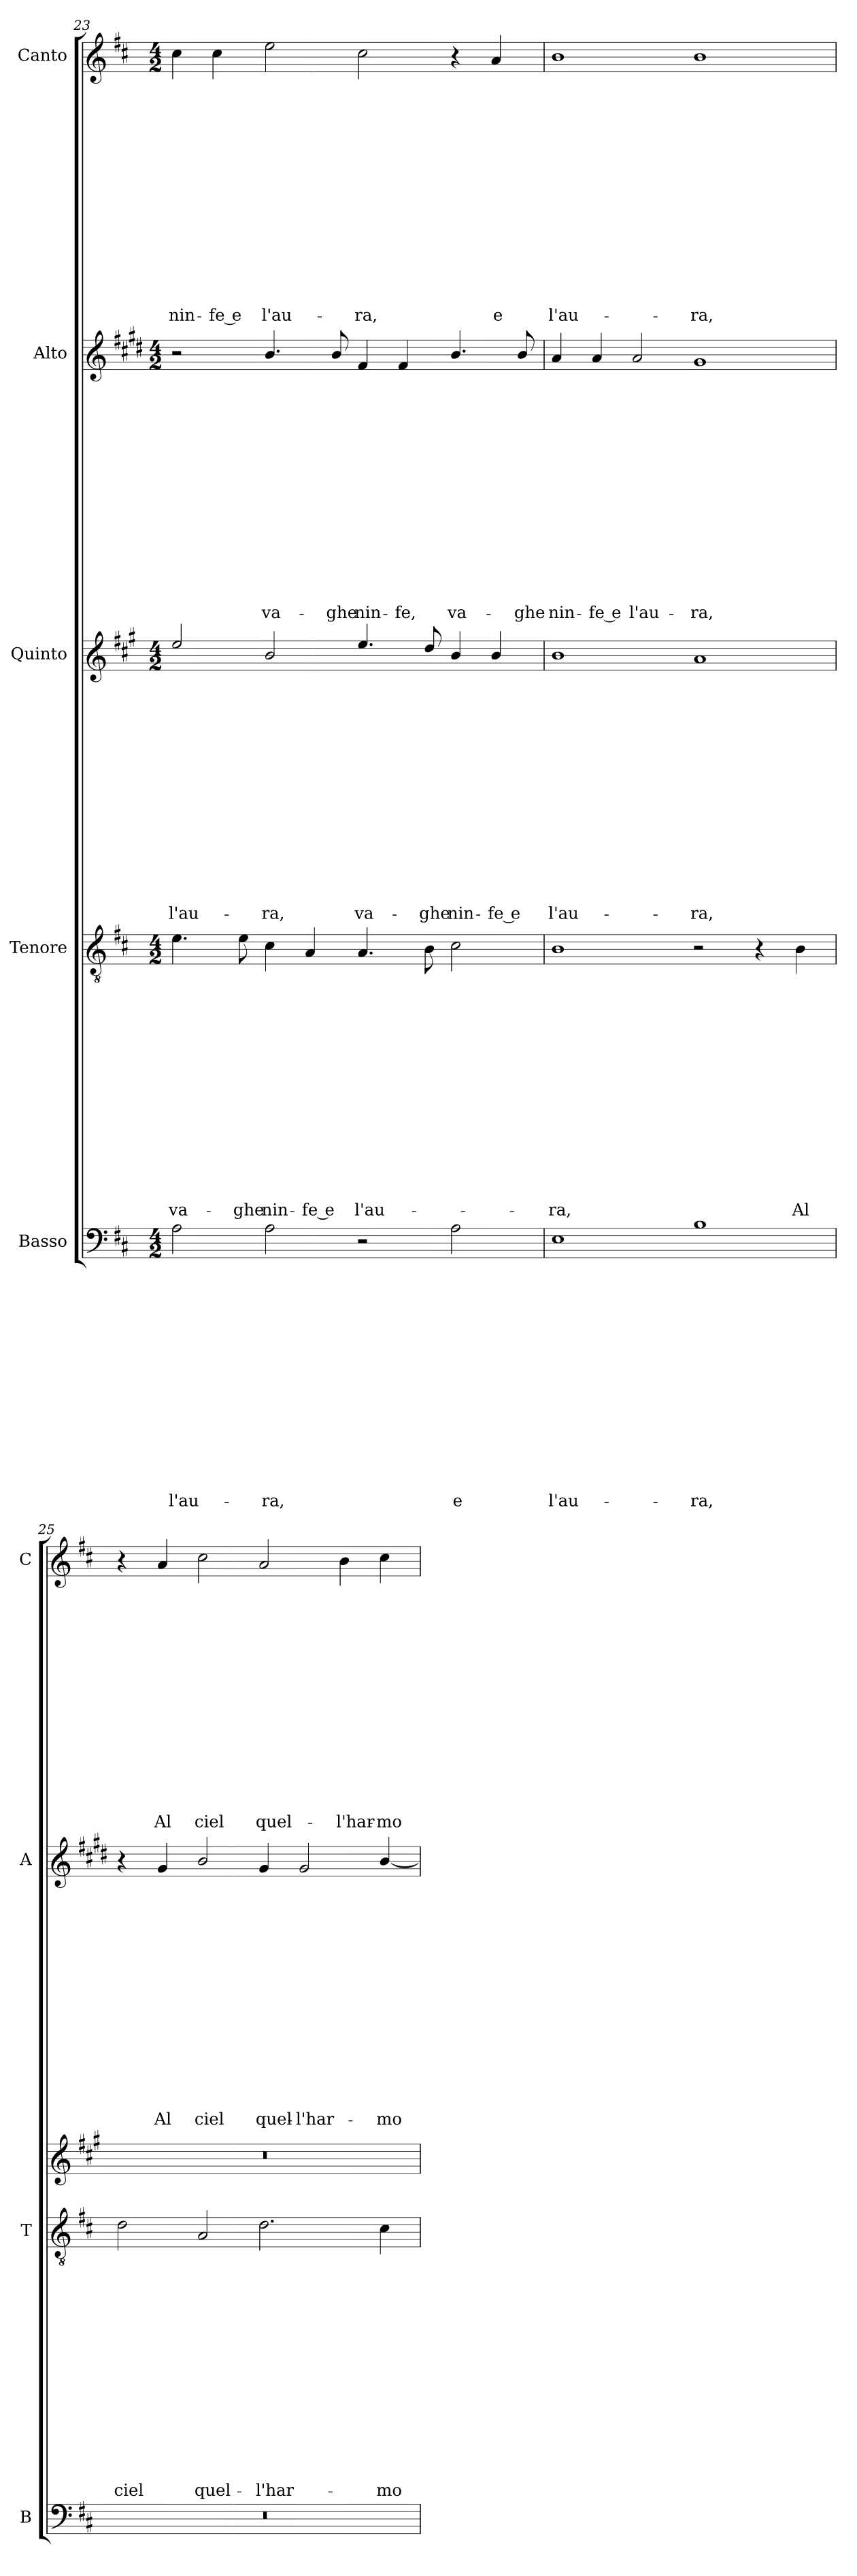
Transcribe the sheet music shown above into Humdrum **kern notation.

**kern	**text	**text	**text	**text	**text	**text	**text	**text	**text	**text	**text	**text	**text	**text	**text	**kern	**text	**text	**text	**text	**text	**text	**text	**text	**text	**text	**text	**text	**text	**text	**text	**kern	**text	**text	**text	**text	**text	**text	**text	**text	**text	**text	**text	**text	**text	**text	**text	**kern	**text	**text	**text	**text	**text	**text	**text	**text	**text	**text	**text	**text	**text	**text	**text	**kern	**text	**text	**text	**text	**text	**text	**text	**text	**text	**text	**text	**text	**text	**text	**text
*part5	*part5	*part5	*part5	*part5	*part5	*part5	*part5	*part5	*part5	*part5	*part5	*part5	*part5	*part5	*part5	*part4	*part4	*part4	*part4	*part4	*part4	*part4	*part4	*part4	*part4	*part4	*part4	*part4	*part4	*part4	*part4	*part3	*part3	*part3	*part3	*part3	*part3	*part3	*part3	*part3	*part3	*part3	*part3	*part3	*part3	*part3	*part3	*part2	*part2	*part2	*part2	*part2	*part2	*part2	*part2	*part2	*part2	*part2	*part2	*part2	*part2	*part2	*part2	*part1	*part1	*part1	*part1	*part1	*part1	*part1	*part1	*part1	*part1	*part1	*part1	*part1	*part1	*part1	*part1
*staff5	*staff5	*staff5	*staff5	*staff5	*staff5	*staff5	*staff5	*staff5	*staff5	*staff5	*staff5	*staff5	*staff5	*staff5	*staff5	*staff4	*staff4	*staff4	*staff4	*staff4	*staff4	*staff4	*staff4	*staff4	*staff4	*staff4	*staff4	*staff4	*staff4	*staff4	*staff4	*staff3	*staff3	*staff3	*staff3	*staff3	*staff3	*staff3	*staff3	*staff3	*staff3	*staff3	*staff3	*staff3	*staff3	*staff3	*staff3	*staff2	*staff2	*staff2	*staff2	*staff2	*staff2	*staff2	*staff2	*staff2	*staff2	*staff2	*staff2	*staff2	*staff2	*staff2	*staff2	*staff1	*staff1	*staff1	*staff1	*staff1	*staff1	*staff1	*staff1	*staff1	*staff1	*staff1	*staff1	*staff1	*staff1	*staff1	*staff1
*I"Basso	*	*	*	*	*	*	*	*	*	*	*	*	*	*	*	*I"Tenore	*	*	*	*	*	*	*	*	*	*	*	*	*	*	*	*I"Quinto	*	*	*	*	*	*	*	*	*	*	*	*	*	*	*	*I"Alto	*	*	*	*	*	*	*	*	*	*	*	*	*	*	*	*I"Canto	*	*	*	*	*	*	*	*	*	*	*	*	*	*	*
*I'B	*	*	*	*	*	*	*	*	*	*	*	*	*	*	*	*I'T	*	*	*	*	*	*	*	*	*	*	*	*	*	*	*	*	*	*	*	*	*	*	*	*	*	*	*	*	*	*	*	*I'A	*	*	*	*	*	*	*	*	*	*	*	*	*	*	*	*I'C	*	*	*	*	*	*	*	*	*	*	*	*	*	*	*
!!LO:LB:g=z
*clefF4	*	*	*	*	*	*	*	*	*	*	*	*	*	*	*	*clefGv2	*	*	*	*	*	*	*	*	*	*	*	*	*	*	*	*clefG2	*	*	*	*	*	*	*	*	*	*	*	*	*	*	*	*clefG2	*	*	*	*	*	*	*	*	*	*	*	*	*	*	*	*clefG2	*	*	*	*	*	*	*	*	*	*	*	*	*	*	*
*	*	*	*	*	*	*	*	*	*	*	*	*	*	*	*	*	*	*	*	*	*	*	*	*	*	*	*	*	*	*	*	*ITrd4c7	*	*	*	*	*	*	*	*	*	*	*	*	*	*	*	*ITrd1c2	*	*	*	*	*	*	*	*	*	*	*	*	*	*	*	*	*	*	*	*	*	*	*	*	*	*	*	*	*	*	*
*k[f#c#]	*	*	*	*	*	*	*	*	*	*	*	*	*	*	*	*k[f#c#]	*	*	*	*	*	*	*	*	*	*	*	*	*	*	*	*k[f#c#]	*	*	*	*	*	*	*	*	*	*	*	*	*	*	*	*k[f#c#]	*	*	*	*	*	*	*	*	*	*	*	*	*	*	*	*k[f#c#]	*	*	*	*	*	*	*	*	*	*	*	*	*	*	*
*D:	*	*	*	*	*	*	*	*	*	*	*	*	*	*	*	*D:	*	*	*	*	*	*	*	*	*	*	*	*	*	*	*	*D:	*	*	*	*	*	*	*	*	*	*	*	*	*	*	*	*D:	*	*	*	*	*	*	*	*	*	*	*	*	*	*	*	*D:	*	*	*	*	*	*	*	*	*	*	*	*	*	*	*
*M4/2	*	*	*	*	*	*	*	*	*	*	*	*	*	*	*	*M4/2	*	*	*	*	*	*	*	*	*	*	*	*	*	*	*	*M4/2	*	*	*	*	*	*	*	*	*	*	*	*	*	*	*	*M4/2	*	*	*	*	*	*	*	*	*	*	*	*	*	*	*	*M4/2	*	*	*	*	*	*	*	*	*	*	*	*	*	*	*
=23	=23	=23	=23	=23	=23	=23	=23	=23	=23	=23	=23	=23	=23	=23	=23	=23	=23	=23	=23	=23	=23	=23	=23	=23	=23	=23	=23	=23	=23	=23	=23	=23	=23	=23	=23	=23	=23	=23	=23	=23	=23	=23	=23	=23	=23	=23	=23	=23	=23	=23	=23	=23	=23	=23	=23	=23	=23	=23	=23	=23	=23	=23	=23	=23	=23	=23	=23	=23	=23	=23	=23	=23	=23	=23	=23	=23	=23	=23	=23
!	!	!	!	!	!	!	!	!	!	!	!	!	!	!	!LO:LY:b	!	!	!	!	!	!	!	!	!	!	!	!	!	!	!	!LO:LY:b	!	!	!	!	!	!	!	!	!	!	!	!	!	!	!	!LO:LY:b	!	!	!	!	!	!	!	!	!	!	!	!	!	!	!	!	!	!	!	!	!	!	!	!	!	!	!	!	!	!	!	!LO:LY:b
2A\	.	.	.	.	.	.	.	.	.	.	.	.	.	.	l'au-	4.e\	.	.	.	.	.	.	.	.	.	.	.	.	.	.	va-	2a/	.	.	.	.	.	.	.	.	.	.	.	.	.	.	l'au-	2r	.	.	.	.	.	.	.	.	.	.	.	.	.	.	.	4cc#\	.	.	.	.	.	.	.	.	.	.	.	.	.	.	nin-
!	!	!	!	!	!	!	!	!	!	!	!	!	!	!	!	!	!	!	!	!	!	!	!	!	!	!	!	!	!	!	!	!	!	!	!	!	!	!	!	!	!	!	!	!	!	!	!	!	!	!	!	!	!	!	!	!	!	!	!	!	!	!	!	!	!	!	!	!	!	!	!	!	!	!	!	!	!	!	!LO:LY:b
.	.	.	.	.	.	.	.	.	.	.	.	.	.	.	.	.	.	.	.	.	.	.	.	.	.	.	.	.	.	.	.	.	.	.	.	.	.	.	.	.	.	.	.	.	.	.	.	.	.	.	.	.	.	.	.	.	.	.	.	.	.	.	.	4cc#\	.	.	.	.	.	.	.	.	.	.	.	.	.	.	-fe e
!	!	!	!	!	!	!	!	!	!	!	!	!	!	!	!	!	!	!	!	!	!	!	!	!	!	!	!	!	!	!	!LO:LY:b	!	!	!	!	!	!	!	!	!	!	!	!	!	!	!	!	!	!	!	!	!	!	!	!	!	!	!	!	!	!	!	!	!	!	!	!	!	!	!	!	!	!	!	!	!	!	!	!
.	.	.	.	.	.	.	.	.	.	.	.	.	.	.	.	8e\	.	.	.	.	.	.	.	.	.	.	.	.	.	.	-ghe	.	.	.	.	.	.	.	.	.	.	.	.	.	.	.	.	.	.	.	.	.	.	.	.	.	.	.	.	.	.	.	.	.	.	.	.	.	.	.	.	.	.	.	.	.	.	.	.
!	!	!	!	!	!	!	!	!	!	!	!	!	!	!	!LO:LY:b	!	!	!	!	!	!	!	!	!	!	!	!	!	!	!	!LO:LY:b	!	!	!	!	!	!	!	!	!	!	!	!	!	!	!	!LO:LY:b	!	!	!	!	!	!	!	!	!	!	!	!	!	!	!	!LO:LY:b	!	!	!	!	!	!	!	!	!	!	!	!	!	!	!	!LO:LY:b
2A\	.	.	.	.	.	.	.	.	.	.	.	.	.	.	-ra,	4c#\	.	.	.	.	.	.	.	.	.	.	.	.	.	.	nin-	2e/	.	.	.	.	.	.	.	.	.	.	.	.	.	.	-ra,	4.a/	.	.	.	.	.	.	.	.	.	.	.	.	.	.	va-	2ee\	.	.	.	.	.	.	.	.	.	.	.	.	.	.	l'au-
!	!	!	!	!	!	!	!	!	!	!	!	!	!	!	!	!	!	!	!	!	!	!	!	!	!	!	!	!	!	!	!LO:LY:b	!	!	!	!	!	!	!	!	!	!	!	!	!	!	!	!	!	!	!	!	!	!	!	!	!	!	!	!	!	!	!	!	!	!	!	!	!	!	!	!	!	!	!	!	!	!	!	!
.	.	.	.	.	.	.	.	.	.	.	.	.	.	.	.	4A/	.	.	.	.	.	.	.	.	.	.	.	.	.	.	-fe e	.	.	.	.	.	.	.	.	.	.	.	.	.	.	.	.	.	.	.	.	.	.	.	.	.	.	.	.	.	.	.	.	.	.	.	.	.	.	.	.	.	.	.	.	.	.	.	.
!	!	!	!	!	!	!	!	!	!	!	!	!	!	!	!	!	!	!	!	!	!	!	!	!	!	!	!	!	!	!	!	!	!	!	!	!	!	!	!	!	!	!	!	!	!	!	!	!	!	!	!	!	!	!	!	!	!	!	!	!	!	!	!LO:LY:b	!	!	!	!	!	!	!	!	!	!	!	!	!	!	!	!
.	.	.	.	.	.	.	.	.	.	.	.	.	.	.	.	.	.	.	.	.	.	.	.	.	.	.	.	.	.	.	.	.	.	.	.	.	.	.	.	.	.	.	.	.	.	.	.	8a/	.	.	.	.	.	.	.	.	.	.	.	.	.	.	-ghe	.	.	.	.	.	.	.	.	.	.	.	.	.	.	.	.
!	!	!	!	!	!	!	!	!	!	!	!	!	!	!	!	!	!	!	!	!	!	!	!	!	!	!	!	!	!	!	!LO:LY:b	!	!	!	!	!	!	!	!	!	!	!	!	!	!	!	!LO:LY:b	!	!	!	!	!	!	!	!	!	!	!	!	!	!	!	!LO:LY:b	!	!	!	!	!	!	!	!	!	!	!	!	!	!	!	!LO:LY:b
2r	.	.	.	.	.	.	.	.	.	.	.	.	.	.	.	4.A/	.	.	.	.	.	.	.	.	.	.	.	.	.	.	l'au-	4.a/	.	.	.	.	.	.	.	.	.	.	.	.	.	.	va-	4e/	.	.	.	.	.	.	.	.	.	.	.	.	.	.	nin-	2cc#\	.	.	.	.	.	.	.	.	.	.	.	.	.	.	-ra,
!	!	!	!	!	!	!	!	!	!	!	!	!	!	!	!	!	!	!	!	!	!	!	!	!	!	!	!	!	!	!	!	!	!	!	!	!	!	!	!	!	!	!	!	!	!	!	!	!	!	!	!	!	!	!	!	!	!	!	!	!	!	!	!LO:LY:b	!	!	!	!	!	!	!	!	!	!	!	!	!	!	!	!
.	.	.	.	.	.	.	.	.	.	.	.	.	.	.	.	.	.	.	.	.	.	.	.	.	.	.	.	.	.	.	.	.	.	.	.	.	.	.	.	.	.	.	.	.	.	.	.	4e/	.	.	.	.	.	.	.	.	.	.	.	.	.	.	-fe,	.	.	.	.	.	.	.	.	.	.	.	.	.	.	.	.
!	!	!	!	!	!	!	!	!	!	!	!	!	!	!	!	!	!	!	!	!	!	!	!	!	!	!	!	!	!	!	!	!	!	!	!	!	!	!	!	!	!	!	!	!	!	!	!LO:LY:b	!	!	!	!	!	!	!	!	!	!	!	!	!	!	!	!	!	!	!	!	!	!	!	!	!	!	!	!	!	!	!	!
.	.	.	.	.	.	.	.	.	.	.	.	.	.	.	.	8B\	.	.	.	.	.	.	.	.	.	.	.	.	.	.	.	8g/	.	.	.	.	.	.	.	.	.	.	.	.	.	.	-ghe	.	.	.	.	.	.	.	.	.	.	.	.	.	.	.	.	.	.	.	.	.	.	.	.	.	.	.	.	.	.	.	.
!	!	!	!	!	!	!	!	!	!	!	!	!	!	!	!LO:LY:b	!	!	!	!	!	!	!	!	!	!	!	!	!	!	!	!	!	!	!	!	!	!	!	!	!	!	!	!	!	!	!	!LO:LY:b	!	!	!	!	!	!	!	!	!	!	!	!	!	!	!	!LO:LY:b	!	!	!	!	!	!	!	!	!	!	!	!	!	!	!	!
2A\	.	.	.	.	.	.	.	.	.	.	.	.	.	.	e	2c#\	.	.	.	.	.	.	.	.	.	.	.	.	.	.	.	4e/	.	.	.	.	.	.	.	.	.	.	.	.	.	.	nin-	4.a/	.	.	.	.	.	.	.	.	.	.	.	.	.	.	va-	4r	.	.	.	.	.	.	.	.	.	.	.	.	.	.	.
!	!	!	!	!	!	!	!	!	!	!	!	!	!	!	!	!	!	!	!	!	!	!	!	!	!	!	!	!	!	!	!	!	!	!	!	!	!	!	!	!	!	!	!	!	!	!	!LO:LY:b	!	!	!	!	!	!	!	!	!	!	!	!	!	!	!	!	!	!	!	!	!	!	!	!	!	!	!	!	!	!	!	!LO:LY:b
.	.	.	.	.	.	.	.	.	.	.	.	.	.	.	.	.	.	.	.	.	.	.	.	.	.	.	.	.	.	.	.	4e/	.	.	.	.	.	.	.	.	.	.	.	.	.	.	-fe e	.	.	.	.	.	.	.	.	.	.	.	.	.	.	.	.	4a/	.	.	.	.	.	.	.	.	.	.	.	.	.	.	e
!	!	!	!	!	!	!	!	!	!	!	!	!	!	!	!	!	!	!	!	!	!	!	!	!	!	!	!	!	!	!	!	!	!	!	!	!	!	!	!	!	!	!	!	!	!	!	!	!	!	!	!	!	!	!	!	!	!	!	!	!	!	!	!LO:LY:b	!	!	!	!	!	!	!	!	!	!	!	!	!	!	!	!
.	.	.	.	.	.	.	.	.	.	.	.	.	.	.	.	.	.	.	.	.	.	.	.	.	.	.	.	.	.	.	.	.	.	.	.	.	.	.	.	.	.	.	.	.	.	.	.	8a/	.	.	.	.	.	.	.	.	.	.	.	.	.	.	-ghe	.	.	.	.	.	.	.	.	.	.	.	.	.	.	.	.
=24	=24	=24	=24	=24	=24	=24	=24	=24	=24	=24	=24	=24	=24	=24	=24	=24	=24	=24	=24	=24	=24	=24	=24	=24	=24	=24	=24	=24	=24	=24	=24	=24	=24	=24	=24	=24	=24	=24	=24	=24	=24	=24	=24	=24	=24	=24	=24	=24	=24	=24	=24	=24	=24	=24	=24	=24	=24	=24	=24	=24	=24	=24	=24	=24	=24	=24	=24	=24	=24	=24	=24	=24	=24	=24	=24	=24	=24	=24	=24
!	!	!	!	!	!	!	!	!	!	!	!	!	!	!	!LO:LY:b	!	!	!	!	!	!	!	!	!	!	!	!	!	!	!	!LO:LY:b	!	!	!	!	!	!	!	!	!	!	!	!	!	!	!	!LO:LY:b	!	!	!	!	!	!	!	!	!	!	!	!	!	!	!	!LO:LY:b	!	!	!	!	!	!	!	!	!	!	!	!	!	!	!	!LO:LY:b
1E	.	.	.	.	.	.	.	.	.	.	.	.	.	.	l'au-	1B	.	.	.	.	.	.	.	.	.	.	.	.	.	.	-ra,	1e	.	.	.	.	.	.	.	.	.	.	.	.	.	.	l'au-	4g/	.	.	.	.	.	.	.	.	.	.	.	.	.	.	nin-	1b	.	.	.	.	.	.	.	.	.	.	.	.	.	.	l'au-
!	!	!	!	!	!	!	!	!	!	!	!	!	!	!	!	!	!	!	!	!	!	!	!	!	!	!	!	!	!	!	!	!	!	!	!	!	!	!	!	!	!	!	!	!	!	!	!	!	!	!	!	!	!	!	!	!	!	!	!	!	!	!	!LO:LY:b	!	!	!	!	!	!	!	!	!	!	!	!	!	!	!	!
.	.	.	.	.	.	.	.	.	.	.	.	.	.	.	.	.	.	.	.	.	.	.	.	.	.	.	.	.	.	.	.	.	.	.	.	.	.	.	.	.	.	.	.	.	.	.	.	4g/	.	.	.	.	.	.	.	.	.	.	.	.	.	.	-fe e	.	.	.	.	.	.	.	.	.	.	.	.	.	.	.	.
!	!	!	!	!	!	!	!	!	!	!	!	!	!	!	!	!	!	!	!	!	!	!	!	!	!	!	!	!	!	!	!	!	!	!	!	!	!	!	!	!	!	!	!	!	!	!	!	!	!	!	!	!	!	!	!	!	!	!	!	!	!	!	!LO:LY:b	!	!	!	!	!	!	!	!	!	!	!	!	!	!	!	!
.	.	.	.	.	.	.	.	.	.	.	.	.	.	.	.	.	.	.	.	.	.	.	.	.	.	.	.	.	.	.	.	.	.	.	.	.	.	.	.	.	.	.	.	.	.	.	.	2g/	.	.	.	.	.	.	.	.	.	.	.	.	.	.	l'au-	.	.	.	.	.	.	.	.	.	.	.	.	.	.	.	.
!	!	!	!	!	!	!	!	!	!	!	!	!	!	!	!LO:LY:b	!	!	!	!	!	!	!	!	!	!	!	!	!	!	!	!	!	!	!	!	!	!	!	!	!	!	!	!	!	!	!	!LO:LY:b	!	!	!	!	!	!	!	!	!	!	!	!	!	!	!	!LO:LY:b	!	!	!	!	!	!	!	!	!	!	!	!	!	!	!	!LO:LY:b
1B	.	.	.	.	.	.	.	.	.	.	.	.	.	.	-ra,	2r	.	.	.	.	.	.	.	.	.	.	.	.	.	.	.	1d	.	.	.	.	.	.	.	.	.	.	.	.	.	.	-ra,	1f#	.	.	.	.	.	.	.	.	.	.	.	.	.	.	-ra,	1b	.	.	.	.	.	.	.	.	.	.	.	.	.	.	-ra,
.	.	.	.	.	.	.	.	.	.	.	.	.	.	.	.	4r	.	.	.	.	.	.	.	.	.	.	.	.	.	.	.	.	.	.	.	.	.	.	.	.	.	.	.	.	.	.	.	.	.	.	.	.	.	.	.	.	.	.	.	.	.	.	.	.	.	.	.	.	.	.	.	.	.	.	.	.	.	.	.
!	!	!	!	!	!	!	!	!	!	!	!	!	!	!	!	!	!	!	!	!	!	!	!	!	!	!	!	!	!	!	!LO:LY:b	!	!	!	!	!	!	!	!	!	!	!	!	!	!	!	!	!	!	!	!	!	!	!	!	!	!	!	!	!	!	!	!	!	!	!	!	!	!	!	!	!	!	!	!	!	!	!	!
.	.	.	.	.	.	.	.	.	.	.	.	.	.	.	.	4B\	.	.	.	.	.	.	.	.	.	.	.	.	.	.	Al	.	.	.	.	.	.	.	.	.	.	.	.	.	.	.	.	.	.	.	.	.	.	.	.	.	.	.	.	.	.	.	.	.	.	.	.	.	.	.	.	.	.	.	.	.	.	.	.
=25	=25	=25	=25	=25	=25	=25	=25	=25	=25	=25	=25	=25	=25	=25	=25	=25	=25	=25	=25	=25	=25	=25	=25	=25	=25	=25	=25	=25	=25	=25	=25	=25	=25	=25	=25	=25	=25	=25	=25	=25	=25	=25	=25	=25	=25	=25	=25	=25	=25	=25	=25	=25	=25	=25	=25	=25	=25	=25	=25	=25	=25	=25	=25	=25	=25	=25	=25	=25	=25	=25	=25	=25	=25	=25	=25	=25	=25	=25	=25
!	!	!	!	!	!	!	!	!	!	!	!	!	!	!	!	!	!	!	!	!	!	!	!	!	!	!	!	!	!	!	!LO:LY:b	!	!	!	!	!	!	!	!	!	!	!	!	!	!	!	!	!	!	!	!	!	!	!	!	!	!	!	!	!	!	!	!	!	!	!	!	!	!	!	!	!	!	!	!	!	!	!	!
0r	.	.	.	.	.	.	.	.	.	.	.	.	.	.	.	2d\	.	.	.	.	.	.	.	.	.	.	.	.	.	.	ciel	0r	.	.	.	.	.	.	.	.	.	.	.	.	.	.	.	4r	.	.	.	.	.	.	.	.	.	.	.	.	.	.	.	4r	.	.	.	.	.	.	.	.	.	.	.	.	.	.	.
!	!	!	!	!	!	!	!	!	!	!	!	!	!	!	!	!	!	!	!	!	!	!	!	!	!	!	!	!	!	!	!	!	!	!	!	!	!	!	!	!	!	!	!	!	!	!	!	!	!	!	!	!	!	!	!	!	!	!	!	!	!	!	!LO:LY:b	!	!	!	!	!	!	!	!	!	!	!	!	!	!	!	!LO:LY:b
.	.	.	.	.	.	.	.	.	.	.	.	.	.	.	.	.	.	.	.	.	.	.	.	.	.	.	.	.	.	.	.	.	.	.	.	.	.	.	.	.	.	.	.	.	.	.	.	4f#/	.	.	.	.	.	.	.	.	.	.	.	.	.	.	Al	4a/	.	.	.	.	.	.	.	.	.	.	.	.	.	.	Al
!	!	!	!	!	!	!	!	!	!	!	!	!	!	!	!	!	!	!	!	!	!	!	!	!	!	!	!	!	!	!	!LO:LY:b	!	!	!	!	!	!	!	!	!	!	!	!	!	!	!	!	!	!	!	!	!	!	!	!	!	!	!	!	!	!	!	!LO:LY:b	!	!	!	!	!	!	!	!	!	!	!	!	!	!	!	!LO:LY:b
.	.	.	.	.	.	.	.	.	.	.	.	.	.	.	.	2A/	.	.	.	.	.	.	.	.	.	.	.	.	.	.	quel-	.	.	.	.	.	.	.	.	.	.	.	.	.	.	.	.	2a/	.	.	.	.	.	.	.	.	.	.	.	.	.	.	ciel	2cc#\	.	.	.	.	.	.	.	.	.	.	.	.	.	.	ciel
!	!	!	!	!	!	!	!	!	!	!	!	!	!	!	!	!	!	!	!	!	!	!	!	!	!	!	!	!	!	!	!LO:LY:b	!	!	!	!	!	!	!	!	!	!	!	!	!	!	!	!	!	!	!	!	!	!	!	!	!	!	!	!	!	!	!	!LO:LY:b	!	!	!	!	!	!	!	!	!	!	!	!	!	!	!	!LO:LY:b
.	.	.	.	.	.	.	.	.	.	.	.	.	.	.	.	2.d\	.	.	.	.	.	.	.	.	.	.	.	.	.	.	-l'har-	.	.	.	.	.	.	.	.	.	.	.	.	.	.	.	.	4f#/	.	.	.	.	.	.	.	.	.	.	.	.	.	.	quel-	2a/	.	.	.	.	.	.	.	.	.	.	.	.	.	.	quel-
!	!	!	!	!	!	!	!	!	!	!	!	!	!	!	!	!	!	!	!	!	!	!	!	!	!	!	!	!	!	!	!	!	!	!	!	!	!	!	!	!	!	!	!	!	!	!	!	!	!	!	!	!	!	!	!	!	!	!	!	!	!	!	!LO:LY:b	!	!	!	!	!	!	!	!	!	!	!	!	!	!	!	!
.	.	.	.	.	.	.	.	.	.	.	.	.	.	.	.	.	.	.	.	.	.	.	.	.	.	.	.	.	.	.	.	.	.	.	.	.	.	.	.	.	.	.	.	.	.	.	.	2f#/	.	.	.	.	.	.	.	.	.	.	.	.	.	.	-l'har-	.	.	.	.	.	.	.	.	.	.	.	.	.	.	.	.
!	!	!	!	!	!	!	!	!	!	!	!	!	!	!	!	!	!	!	!	!	!	!	!	!	!	!	!	!	!	!	!	!	!	!	!	!	!	!	!	!	!	!	!	!	!	!	!	!	!	!	!	!	!	!	!	!	!	!	!	!	!	!	!	!	!	!	!	!	!	!	!	!	!	!	!	!	!	!	!LO:LY:b
.	.	.	.	.	.	.	.	.	.	.	.	.	.	.	.	.	.	.	.	.	.	.	.	.	.	.	.	.	.	.	.	.	.	.	.	.	.	.	.	.	.	.	.	.	.	.	.	.	.	.	.	.	.	.	.	.	.	.	.	.	.	.	.	4b\	.	.	.	.	.	.	.	.	.	.	.	.	.	.	-l'har-
!	!	!	!	!	!	!	!	!	!	!	!	!	!	!	!	!	!	!	!	!	!	!	!	!	!	!	!	!	!	!	!LO:LY:b	!	!	!	!	!	!	!	!	!	!	!	!	!	!	!	!	!	!	!	!	!	!	!	!	!	!	!	!	!	!	!	!LO:LY:b	!	!	!	!	!	!	!	!	!	!	!	!	!	!	!	!LO:LY:b
.	.	.	.	.	.	.	.	.	.	.	.	.	.	.	.	4c#\	.	.	.	.	.	.	.	.	.	.	.	.	.	.	-mo-	.	.	.	.	.	.	.	.	.	.	.	.	.	.	.	.	[4a/	.	.	.	.	.	.	.	.	.	.	.	.	.	.	-mo-	4cc#\	.	.	.	.	.	.	.	.	.	.	.	.	.	.	-mo-
=	=	=	=	=	=	=	=	=	=	=	=	=	=	=	=	=	=	=	=	=	=	=	=	=	=	=	=	=	=	=	=	=	=	=	=	=	=	=	=	=	=	=	=	=	=	=	=	=	=	=	=	=	=	=	=	=	=	=	=	=	=	=	=	=	=	=	=	=	=	=	=	=	=	=	=	=	=	=	=
*-	*-	*-	*-	*-	*-	*-	*-	*-	*-	*-	*-	*-	*-	*-	*-	*-	*-	*-	*-	*-	*-	*-	*-	*-	*-	*-	*-	*-	*-	*-	*-	*-	*-	*-	*-	*-	*-	*-	*-	*-	*-	*-	*-	*-	*-	*-	*-	*-	*-	*-	*-	*-	*-	*-	*-	*-	*-	*-	*-	*-	*-	*-	*-	*-	*-	*-	*-	*-	*-	*-	*-	*-	*-	*-	*-	*-	*-	*-	*-
